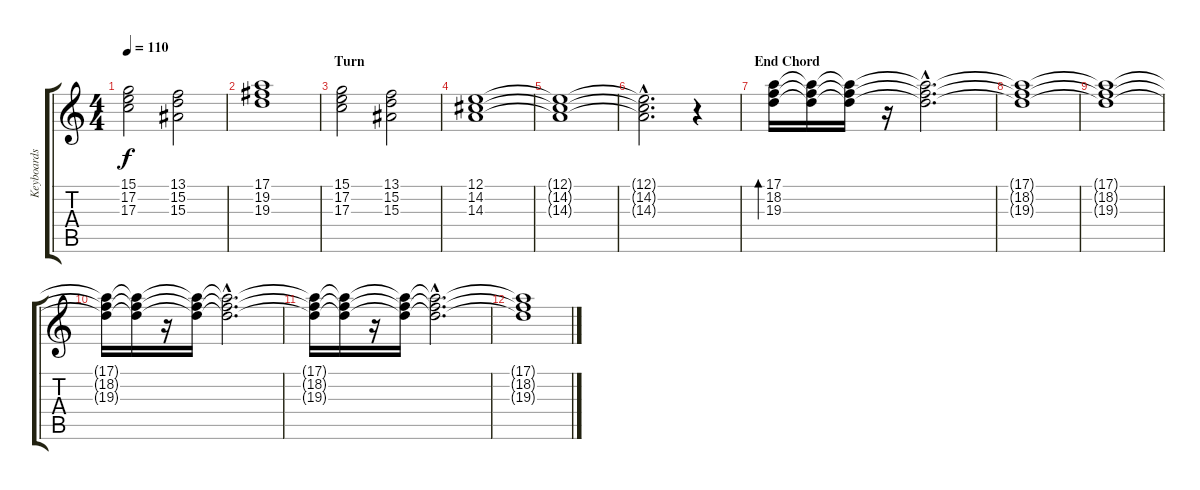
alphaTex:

\track ("Keyboards (Stephan Braun)" "Keyboards ") {instrument stringensemble1}
\staff {score tabs}
\tuning (E4 B3 G3 D3 A2 E2) {hide}
\ts (4 4)
\tempo 110
\clef g2
\ks c
(15.1 17.2 17.3).2{dy f} (13.1 15.2 15.3).2 |
(17.1 19.2 19.3).1 |
\section ("" "Turn")
(15.1 17.2 17.3).2 (13.1 15.2 15.3).2 |
(12.1 14.2 14.3).1{volume 8} |
\section ("" "")
(12.1{t} 14.2{t} 14.3{t}).1 |
(12.1{hac t} 14.2{hac t} 14.3{hac t}).2{d} r.4 |
\section ("" "End Chord")
(17.1 18.2 19.3).16{bd 480 volume 8} (17.1{t} 18.2{t} 19.3{t}).16{volume 6} (17.1{t} 18.2{t} 19.3{t}).16 r.16 (17.1{hac t} 18.2{hac t} 19.3{hac t}).2{d} |
(17.1{t} 18.2{t} 19.3{t}).1 |
(17.1{t} 18.2{t} 19.3{t}).1 |
(17.1{t} 18.2{t} 19.3{t}).16{volume 6} (17.1{t} 18.2{t} 19.3{t}).16{volume 3} r.16 (17.1{t} 18.2{t} 19.3{t}).16 (17.1{hac t} 18.2{hac t} 19.3{hac t}).2{d} |
(17.1{t} 18.2{t} 19.3{t}).16{volume 3} (17.1{t} 18.2{t} 19.3{t}).16{volume 0} r.16 (17.1{t} 18.2{t} 19.3{t}).16 (17.1{hac t} 18.2{hac t} 19.3{hac t}).2{d} |
(17.1{t} 18.2{t} 19.3{t}).1
